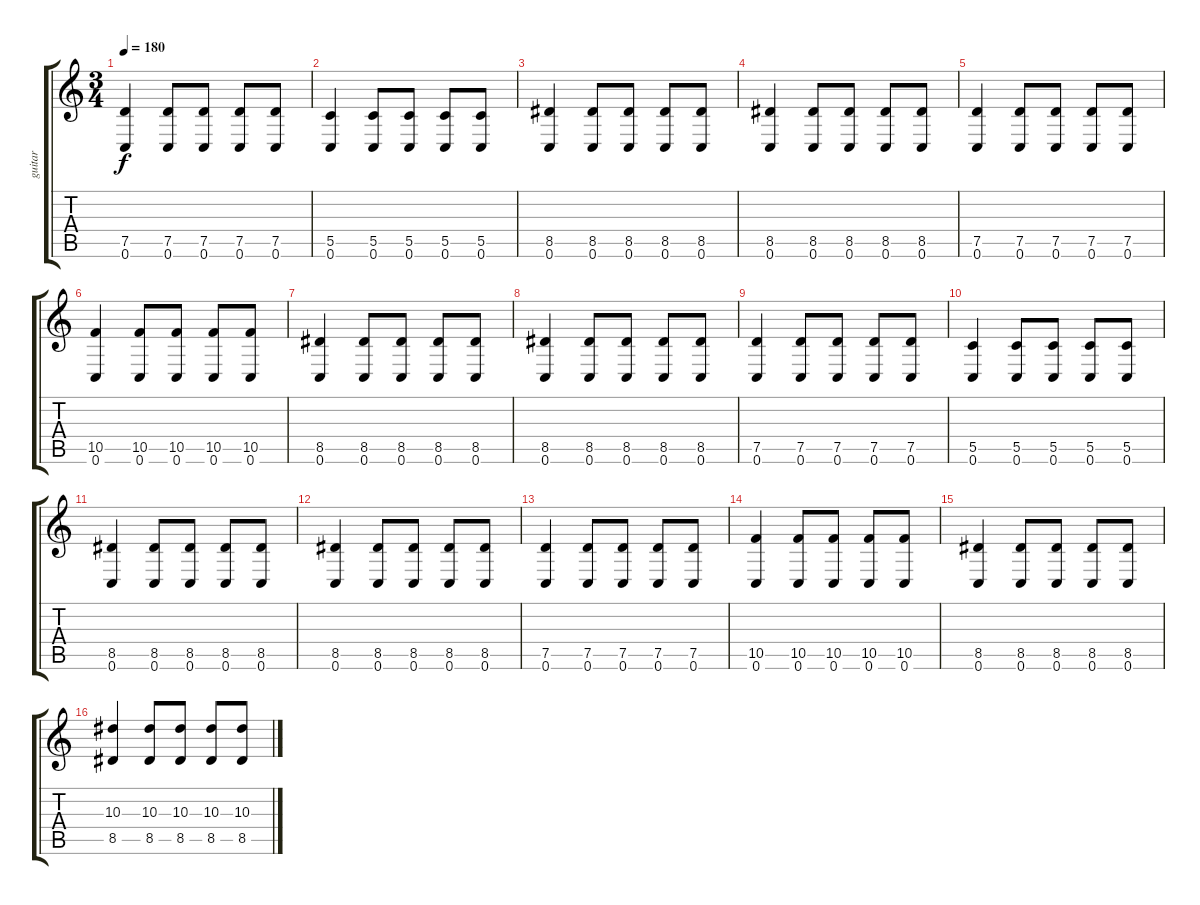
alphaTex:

\track ("guitar" "guitar") {instrument distortionguitar}
\staff {score tabs}
\tuning (D4 A3 F3 C3 G2 C2) {hide}
\ts (3 4)
\tempo 180
\clef g2
\ks c
(7.5 0.6).4{dy f} (7.5 0.6).8 (7.5 0.6).8 (7.5 0.6).8 (7.5 0.6).8 |
(5.5 0.6).4 (5.5 0.6).8 (5.5 0.6).8 (5.5 0.6).8 (5.5 0.6).8 |
(8.5 0.6).4 (8.5 0.6).8 (8.5 0.6).8 (8.5 0.6).8 (8.5 0.6).8 |
(8.5 0.6).4 (8.5 0.6).8 (8.5 0.6).8 (8.5 0.6).8 (8.5 0.6).8 |
(7.5 0.6).4 (7.5 0.6).8 (7.5 0.6).8 (7.5 0.6).8 (7.5 0.6).8 |
(10.5 0.6).4 (10.5 0.6).8 (10.5 0.6).8 (10.5 0.6).8 (10.5 0.6).8 |
(8.5 0.6).4 (8.5 0.6).8 (8.5 0.6).8 (8.5 0.6).8 (8.5 0.6).8 |
(8.5 0.6).4 (8.5 0.6).8 (8.5 0.6).8 (8.5 0.6).8 (8.5 0.6).8 |
(7.5 0.6).4 (7.5 0.6).8 (7.5 0.6).8 (7.5 0.6).8 (7.5 0.6).8 |
(5.5 0.6).4 (5.5 0.6).8 (5.5 0.6).8 (5.5 0.6).8 (5.5 0.6).8 |
(8.5 0.6).4 (8.5 0.6).8 (8.5 0.6).8 (8.5 0.6).8 (8.5 0.6).8 |
(8.5 0.6).4 (8.5 0.6).8 (8.5 0.6).8 (8.5 0.6).8 (8.5 0.6).8 |
(7.5 0.6).4 (7.5 0.6).8 (7.5 0.6).8 (7.5 0.6).8 (7.5 0.6).8 |
(10.5 0.6).4 (10.5 0.6).8 (10.5 0.6).8 (10.5 0.6).8 (10.5 0.6).8 |
(8.5 0.6).4 (8.5 0.6).8 (8.5 0.6).8 (8.5 0.6).8 (8.5 0.6).8 |
(10.3 8.5).4 (10.3 8.5).8 (10.3 8.5).8 (10.3 8.5).8 (10.3 8.5).8
